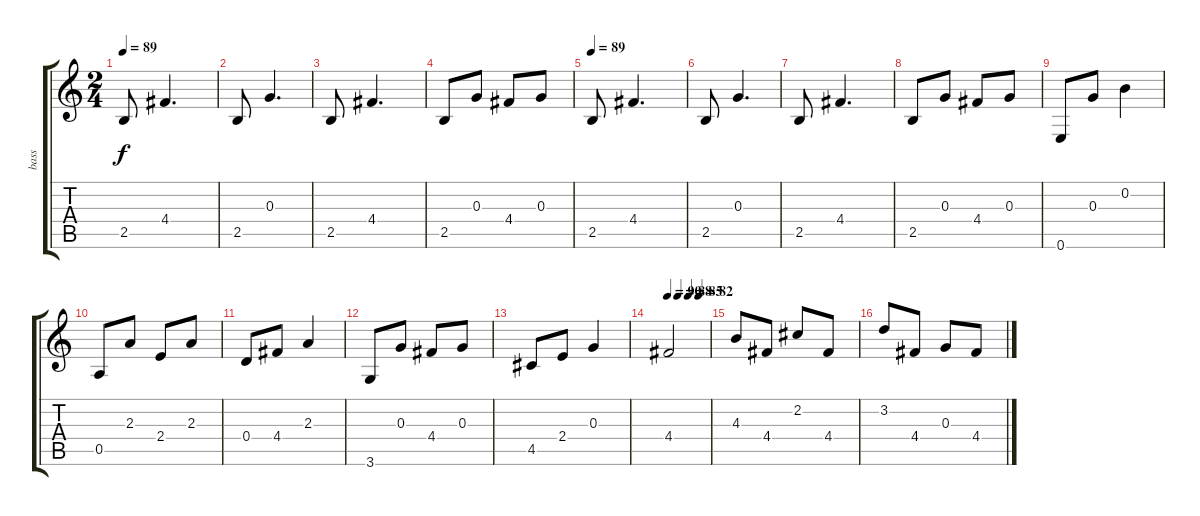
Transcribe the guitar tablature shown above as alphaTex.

\track ("bass" "bass") {instrument acousticguitarnylon}
\staff {score tabs}
\tuning (E4 B3 G3 D3 A2 E2) {hide}
\ts (2 4)
\tempo 89
\clef g2
\ks c
2.5.8{dy f} 4.4.4{d} |
2.5.8 0.3.4{d} |
2.5.8 4.4.4{d} |
2.5.8 0.3.8 4.4.8 0.3.8 |
\tempo 89
2.5.8 4.4.4{d} |
2.5.8 0.3.4{d} |
2.5.8 4.4.4{d} |
2.5.8 0.3.8 4.4.8 0.3.8 |
0.6.8 0.3.8 0.2.4 |
0.5.8 2.3.8 2.4.8 2.3.8 |
0.4.8 4.4.8 2.3.4 |
3.6.8 0.3.8 4.4.8 0.3.8 |
4.5.8 2.4.8 0.3.4 |
\tempo 90
\tempo (88 0.25)
\tempo (85 0.5)
\tempo (82 0.75)
4.4.2 |
4.3.8 4.4.8 2.2.8 4.4.8 |
3.2.8 4.4.8 0.3.8 4.4.8
